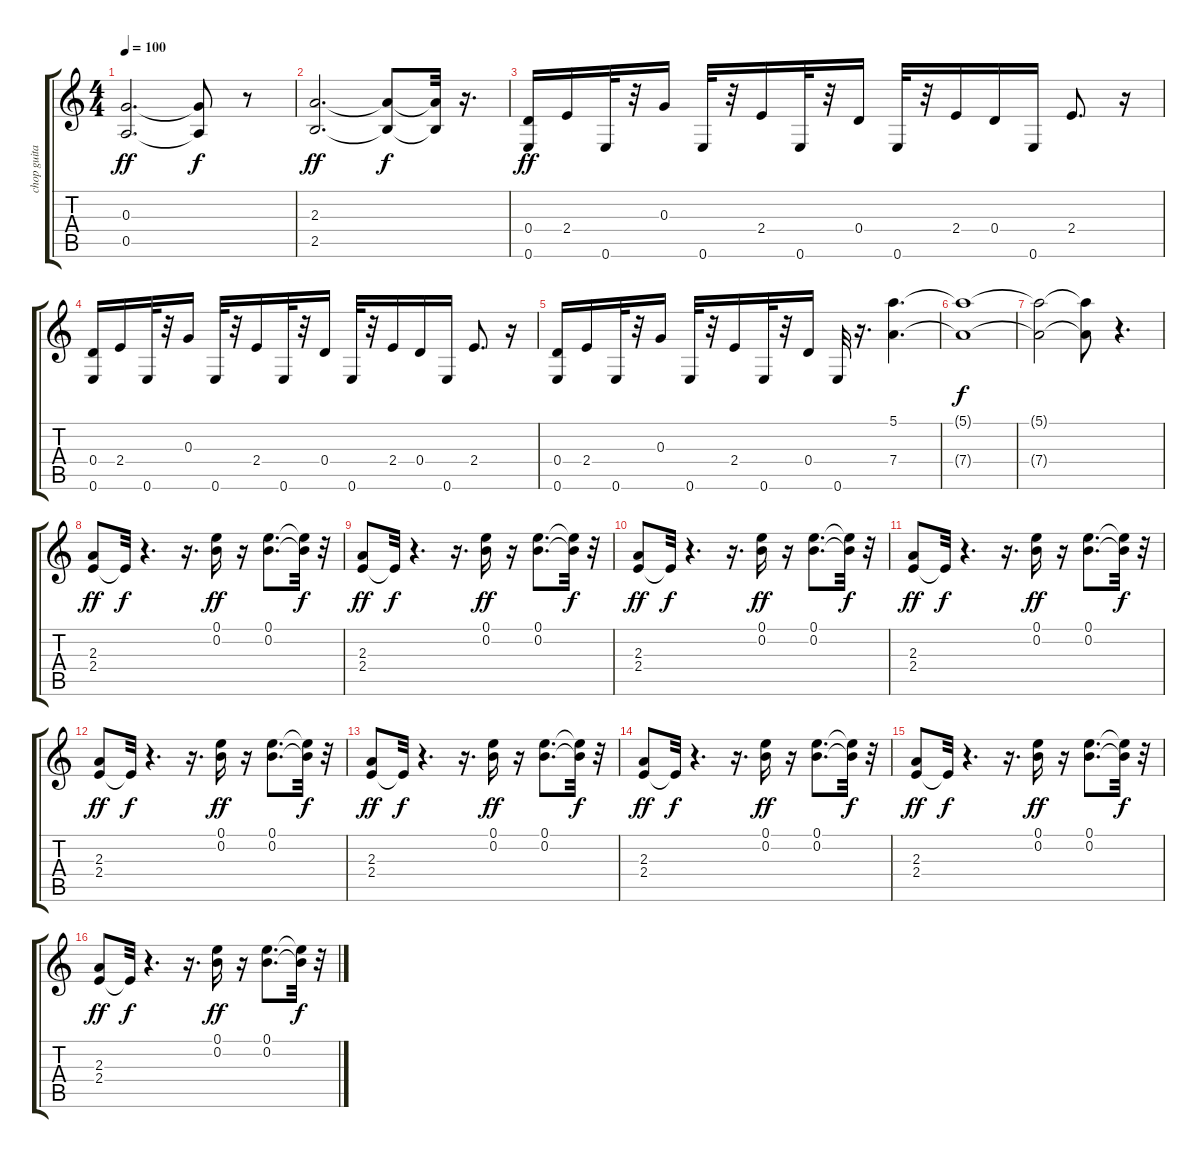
\track ("chop guitar" "chop guita") {instrument overdrivenguitar}
\staff {score tabs}
\tuning (E4 B3 G3 D3 A2 E2) {hide}
\ts (4 4)
\tempo 100
\clef g2
\ks c
(0.3 0.5).2{d dy ff volume 9} (0.3{t} 0.5{t}).8{dy f} r.8 |
(2.3 2.5).2{d dy ff volume 8} (2.3{t} 2.5{t}).8{dy f} (2.3{t} 2.5{t}).32 r.16{d} |
(0.4 0.6).16{dy ff volume 9} 2.4.16 0.6.32 r.32 0.3.16 0.6.32{volume 10} r.32 2.4.16 0.6.32 r.32 0.4.16 0.6.32{volume 10} r.32 2.4.16{volume 10} 0.4.16 0.6.16 2.4.8{d} r.16 |
(0.4 0.6).16{volume 10} 2.4.16{volume 9} 0.6.32 r.32 0.3.16 0.6.32 r.32 2.4.16 0.6.32 r.32 0.4.16 0.6.32{volume 10} r.32 2.4.16{volume 10} 0.4.16 0.6.16 2.4.8{d} r.16 |
(0.4 0.6).16 2.4.16 0.6.32 r.32 0.3.16 0.6.32 r.32 2.4.16 0.6.32 r.32 0.4.16 0.6.32{volume 10} r.16{d} (5.1 7.4).4{d} |
(5.1{t} 7.4{t}).1{dy f} |
(5.1{t} 7.4{t}).2 (5.1{t} 7.4{t}).8 r.4{d} |
(2.3 2.4).8{dy ff volume 8} 2.4{t}.32{dy f} r.4{d} r.16{d} (0.1 0.2).16{dy ff volume 8} r.16 (0.1 0.2).8{d} (0.1{t} 0.2{t}).32{dy f} r.32 |
(2.3 2.4).8{dy ff volume 7} 2.4{t}.32{dy f} r.4{d} r.16{d} (0.1 0.2).16{dy ff volume 7} r.16 (0.1 0.2).8{d} (0.1{t} 0.2{t}).32{dy f} r.32 |
(2.3 2.4).8{dy ff} 2.4{t}.32{dy f} r.4{d} r.16{d} (0.1 0.2).16{dy ff} r.16 (0.1 0.2).8{d} (0.1{t} 0.2{t}).32{dy f} r.32 |
(2.3 2.4).8{dy ff} 2.4{t}.32{dy f} r.4{d} r.16{d} (0.1 0.2).16{dy ff} r.16 (0.1 0.2).8{d} (0.1{t} 0.2{t}).32{dy f} r.32 |
(2.3 2.4).8{dy ff} 2.4{t}.32{dy f} r.4{d} r.16{d} (0.1 0.2).16{dy ff} r.16 (0.1 0.2).8{d} (0.1{t} 0.2{t}).32{dy f} r.32 |
(2.3 2.4).8{dy ff} 2.4{t}.32{dy f} r.4{d} r.16{d} (0.1 0.2).16{dy ff} r.16 (0.1 0.2).8{d} (0.1{t} 0.2{t}).32{dy f} r.32 |
(2.3 2.4).8{dy ff} 2.4{t}.32{dy f} r.4{d} r.16{d} (0.1 0.2).16{dy ff} r.16 (0.1 0.2).8{d} (0.1{t} 0.2{t}).32{dy f} r.32 |
(2.3 2.4).8{dy ff} 2.4{t}.32{dy f} r.4{d} r.16{d} (0.1 0.2).16{dy ff} r.16 (0.1 0.2).8{d} (0.1{t} 0.2{t}).32{dy f} r.32 |
(2.3 2.4).8{dy ff} 2.4{t}.32{dy f} r.4{d} r.16{d} (0.1 0.2).16{dy ff} r.16 (0.1 0.2).8{d} (0.1{t} 0.2{t}).32{dy f} r.32
